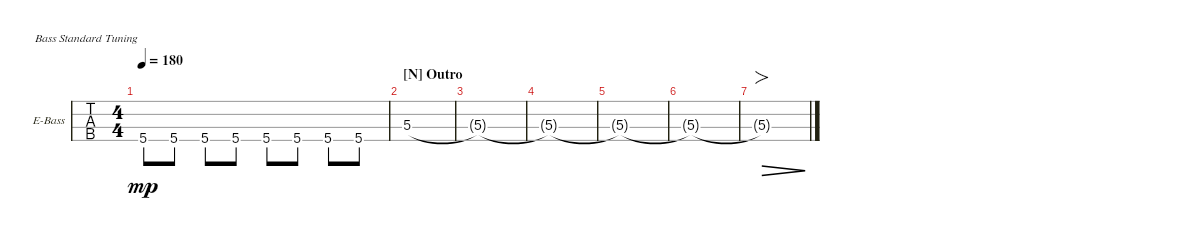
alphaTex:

\defaultSystemsLayout 4
\bracketExtendMode groupsimilarinstruments
\firstSystemTrackNameOrientation horizontal
\otherSystemsTrackNameOrientation horizontal
\track ("Electric Bass" "E-Bass") {instrument electricbassfinger}
\staff {tabs}
\tuning (G2 D2 A1 E1)
\ts (4 4)
\tempo 180
\clef f4
\ks c
5.4.8{dy mp} 5.4.8 5.4.8 5.4.8 5.4.8 5.4.8 5.4.8 5.4.8 |
\section ("N" "Outro")
5.3.1 |
5.3{t}.1 |
5.3{t}.1 |
5.3{t}.1 |
5.3{t}.1 |
5.3{t}.1{fo dec}
